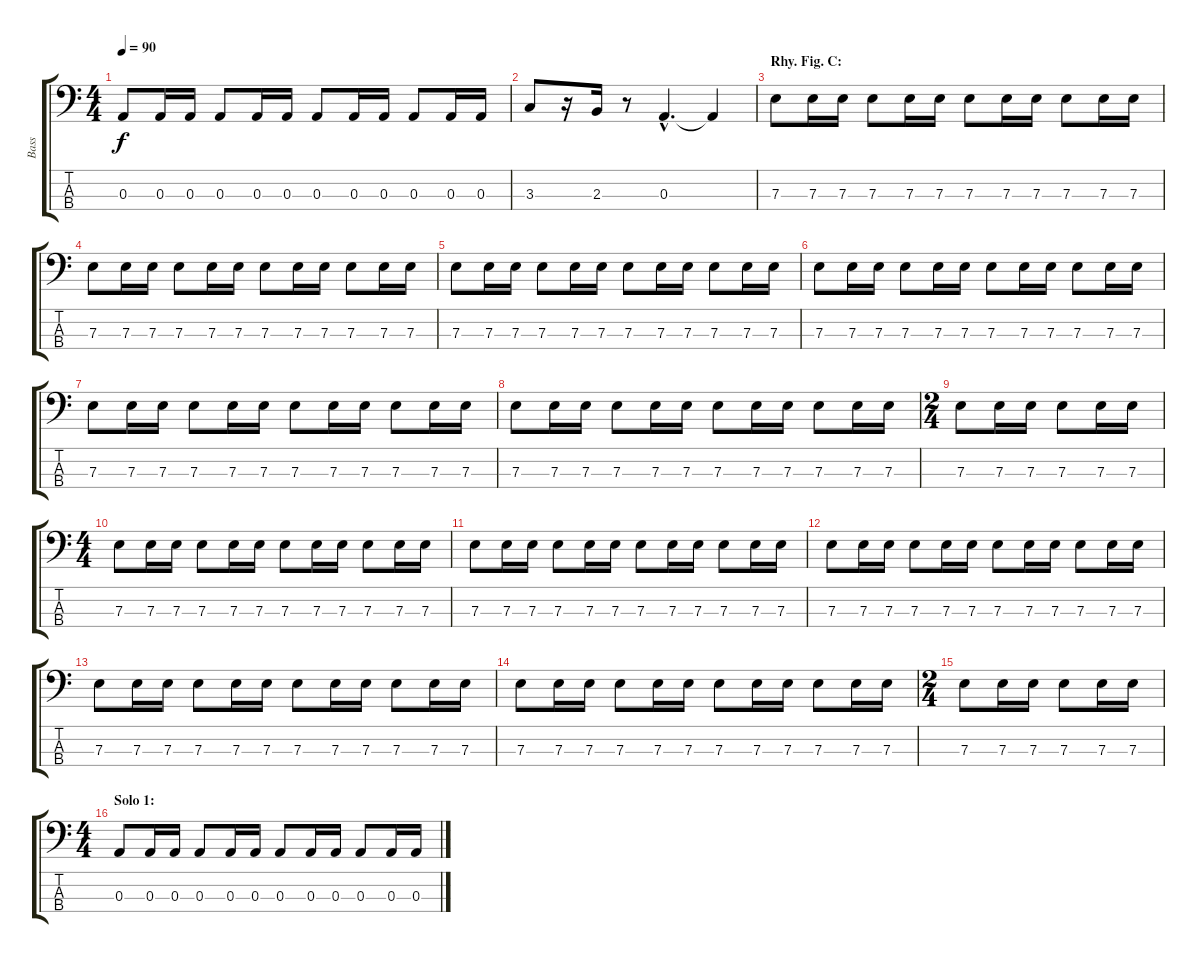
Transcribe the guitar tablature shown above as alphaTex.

\track ("Bass" "Bass") {instrument electricbasspick}
\staff {score tabs}
\tuning (G2 D2 A1 E1) {hide}
\ts (4 4)
\tempo 90
\clef f4
\ks c
0.3.8{dy f} 0.3.16 0.3.16 0.3.8 0.3.16 0.3.16 0.3.8 0.3.16 0.3.16 0.3.8 0.3.16 0.3.16 |
3.3.8 r.16 2.3.16 r.8 0.3{hac}.4{d} 0.3{t}.4 |
\section ("" "Rhy. Fig. C:")
7.3.8 7.3.16 7.3.16 7.3.8 7.3.16 7.3.16 7.3.8 7.3.16 7.3.16 7.3.8 7.3.16 7.3.16 |
7.3.8 7.3.16 7.3.16 7.3.8 7.3.16 7.3.16 7.3.8 7.3.16 7.3.16 7.3.8 7.3.16 7.3.16 |
7.3.8 7.3.16 7.3.16 7.3.8 7.3.16 7.3.16 7.3.8 7.3.16 7.3.16 7.3.8 7.3.16 7.3.16 |
7.3.8 7.3.16 7.3.16 7.3.8 7.3.16 7.3.16 7.3.8 7.3.16 7.3.16 7.3.8 7.3.16 7.3.16 |
7.3.8 7.3.16 7.3.16 7.3.8 7.3.16 7.3.16 7.3.8 7.3.16 7.3.16 7.3.8 7.3.16 7.3.16 |
7.3.8 7.3.16 7.3.16 7.3.8 7.3.16 7.3.16 7.3.8 7.3.16 7.3.16 7.3.8 7.3.16 7.3.16 |
\ts (2 4)
7.3.8 7.3.16 7.3.16 7.3.8 7.3.16 7.3.16 |
\ts (4 4)
7.3.8 7.3.16 7.3.16 7.3.8 7.3.16 7.3.16 7.3.8 7.3.16 7.3.16 7.3.8 7.3.16 7.3.16 |
7.3.8 7.3.16 7.3.16 7.3.8 7.3.16 7.3.16 7.3.8 7.3.16 7.3.16 7.3.8 7.3.16 7.3.16 |
7.3.8 7.3.16 7.3.16 7.3.8 7.3.16 7.3.16 7.3.8 7.3.16 7.3.16 7.3.8 7.3.16 7.3.16 |
7.3.8 7.3.16 7.3.16 7.3.8 7.3.16 7.3.16 7.3.8 7.3.16 7.3.16 7.3.8 7.3.16 7.3.16 |
7.3.8 7.3.16 7.3.16 7.3.8 7.3.16 7.3.16 7.3.8 7.3.16 7.3.16 7.3.8 7.3.16 7.3.16 |
\ts (2 4)
7.3.8 7.3.16 7.3.16 7.3.8 7.3.16 7.3.16 |
\ts (4 4)
\section ("" "Solo 1:")
0.3.8 0.3.16 0.3.16 0.3.8 0.3.16 0.3.16 0.3.8 0.3.16 0.3.16 0.3.8 0.3.16 0.3.16
